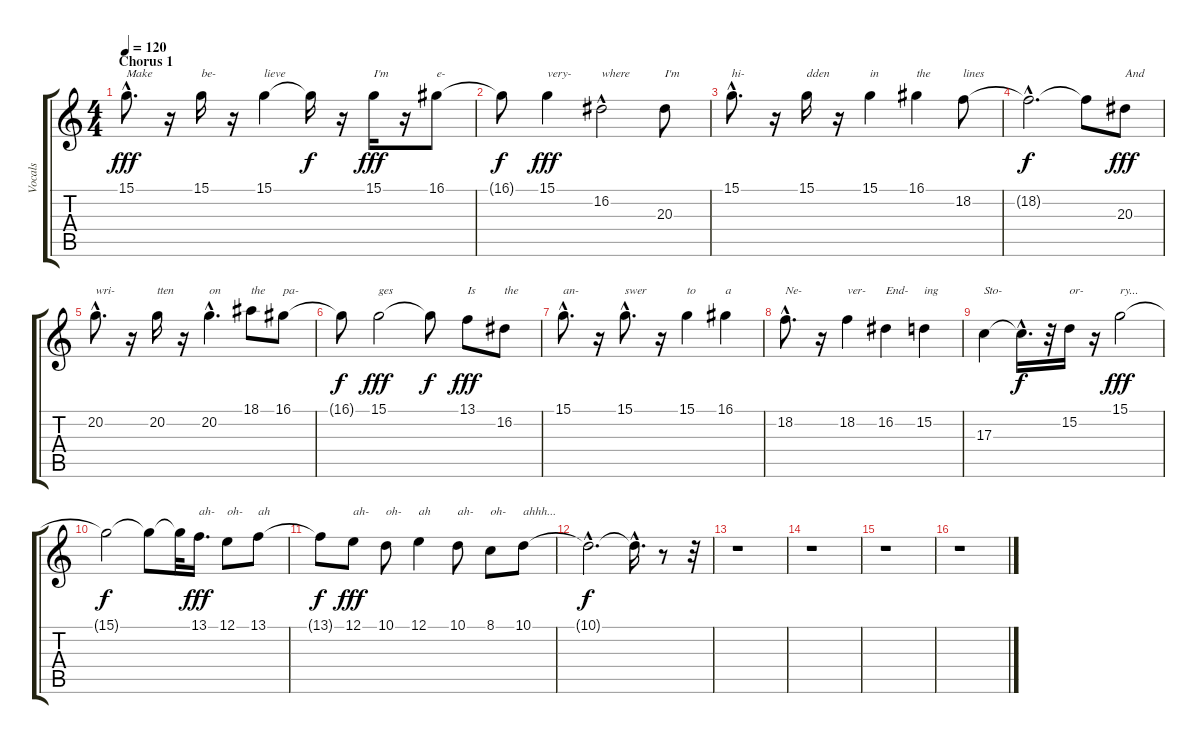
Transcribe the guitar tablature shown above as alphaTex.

\track ("Vocals" "Vocals") {instrument pad1newage}
\staff {score tabs}
\tuning (E4 B3 G3 D3 A2 E2) {hide}
\ts (4 4)
\section ("" "Chorus 1")
\tempo 120
\clef g2
\ks c
15.1{hac}.8{d txt "Make" dy fff} r.16 15.1.16{txt "be-"} r.16 15.1.4{txt "lieve"} 15.1{t}.16{dy f} r.16 15.1.16{txt "I'm" dy fff} r.16 16.1.8{txt "e-"} |
16.1{t}.8{dy f} 15.1.4{txt "very-" dy fff} 16.2{hac}.2{txt "where"} 20.3.8{txt "I'm"} |
15.1{hac}.8{d txt "hi-"} r.16 15.1.16{txt "dden"} r.16 15.1.4{txt "in"} 16.1.4{txt "the"} 18.2.8{txt "lines"} |
18.2{hac t}.2{d dy f} 18.2{t}.8 20.3.8{txt "And" dy fff} |
20.2{hac}.8{d txt "wri-"} r.16 20.2.16{txt "tten"} r.16 20.2{hac}.4{d txt "on"} 18.1.8{txt "the"} 16.1.8{txt "pa-"} |
16.1{t}.8{dy f} 15.1.2{txt "ges" dy fff} 15.1{t}.8{dy f} 13.1.8{txt "Is" dy fff} 16.2.8{txt "the"} |
15.1{hac}.8{d txt "an-"} r.16 15.1{hac}.8{d txt "swer"} r.16 15.1.4{txt "to"} 16.1.4{txt "a"} |
18.2{hac}.8{d txt "Ne-"} r.16 18.2.4{txt "ver-"} 16.2.4{txt "End-"} 15.2.4{txt "ing"} |
17.3.4{txt "Sto-"} 17.3{hac t}.16{d dy f} r.32 15.2.16{txt "or-"} r.16 15.1.2{txt "ry..." dy fff} |
15.1{t}.2{dy f} 15.1{t}.8 15.1{t}.32 13.1.16{d txt "ah-" dy fff} 12.1.8{txt "oh-"} 13.1.8{txt "ah"} |
13.1{t}.8{dy f} 12.1.8{txt "ah-" dy fff} 10.1.8{txt "oh-"} 12.1.4{txt "ah"} 10.1.8{txt "ah-"} 8.1.8{txt "oh-"} 10.1.8{txt "ahhh..."} |
10.1{hac t}.2{d dy f} 10.1{hac t}.16{d} r.8 r.32 |
r.1 |
r.1 |
r.1 |
r.1
